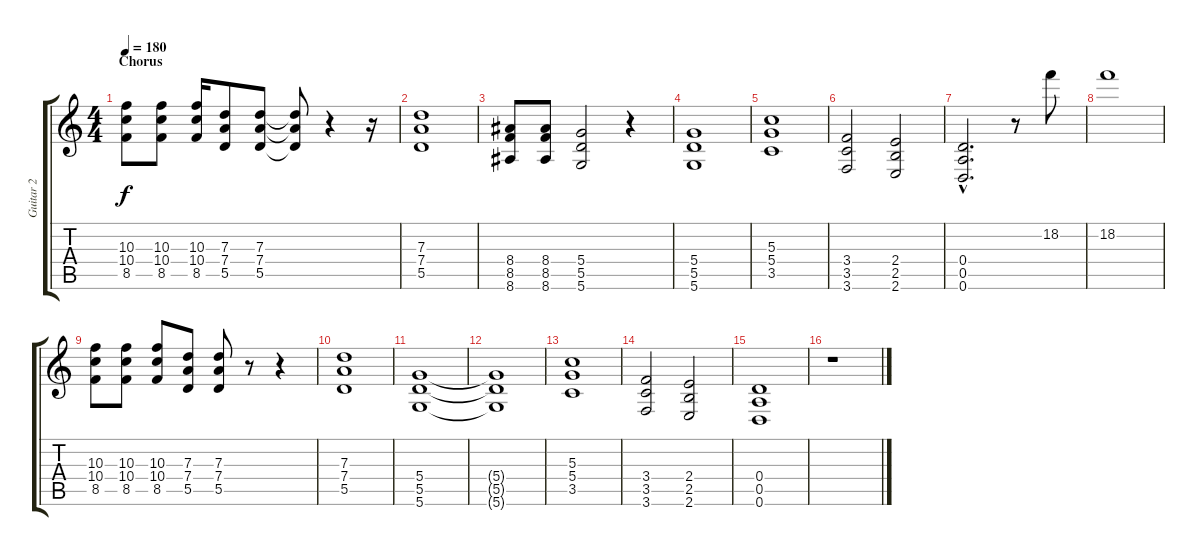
\track ("Guitar 2" "Guitar 2") {instrument distortionguitar}
\staff {score tabs}
\tuning (E4 B3 G3 D3 A2 D2) {hide}
\ts (4 4)
\section ("" "Chorus")
\tempo 180
\clef g2
\ks c
(10.3 10.4 8.5).8{dy f} (10.3 10.4 8.5).8 (10.3 10.4 8.5).16 (7.3 7.4 5.5).8 (7.3 7.4 5.5).8 (7.3{t} 7.4{t} 5.5{t}).8 r.4 r.16 |
(7.3 7.4 5.5).1 |
(8.4 8.5 8.6).8 (8.4 8.5 8.6).8 (5.4 5.5 5.6).2 r.4 |
(5.4 5.5 5.6).1 |
(5.3 5.4 3.5).1 |
(3.4 3.5 3.6).2 (2.4 2.5 2.6).2 |
(0.4{hac} 0.5{hac} 0.6{hac}).2{d} r.8 18.2.8 |
18.2.1 |
(10.3 10.4 8.5).8 (10.3 10.4 8.5).8 (10.3 10.4 8.5).8 (7.3 7.4 5.5).8 (7.3 7.4 5.5).8 r.8 r.4 |
(7.3 7.4 5.5).1 |
(5.4 5.5 5.6).1 |
(5.4{t} 5.5{t} 5.6{t}).1 |
(5.3 5.4 3.5).1 |
(3.4 3.5 3.6).2 (2.4 2.5 2.6).2 |
(0.4 0.5 0.6).1 |
r.1
